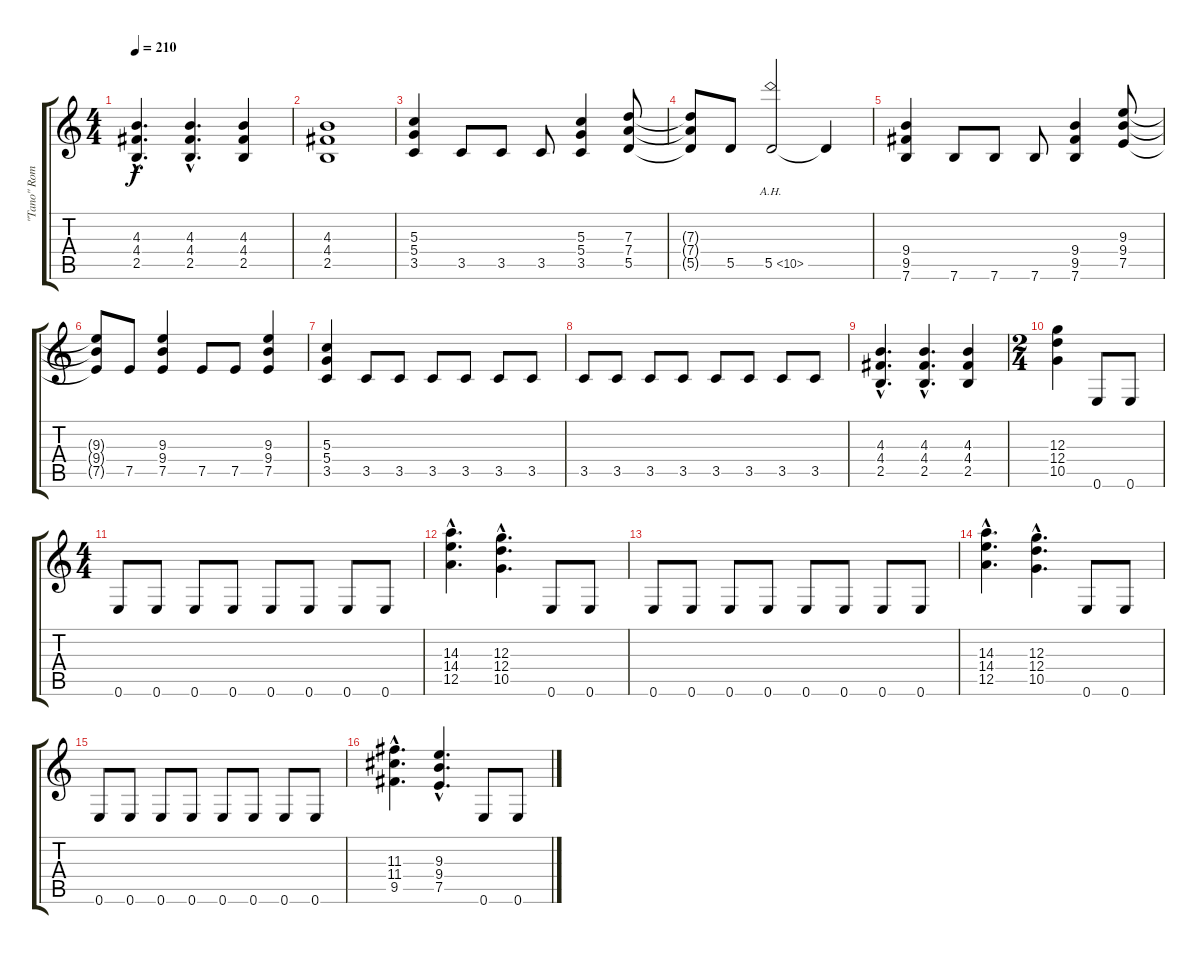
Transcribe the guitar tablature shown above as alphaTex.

\track ("\"Tano\" Romano" "\"Tano\" Rom") {instrument distortionguitar}
\staff {score tabs}
\tuning (E4 B3 G3 D3 A2 E2) {hide}
\ts (4 4)
\tempo 210
\clef g2
\ks c
(4.3{hac} 4.4{hac} 2.5{hac}).4{d dy f} (4.3{hac} 4.4{hac} 2.5{hac}).4{d} (4.3 4.4 2.5).4 |
(4.3 4.4 2.5).1 |
(5.3 5.4 3.5).4 3.5.8 3.5.8 3.5.8 (5.3 5.4 3.5).4 (7.3 7.4 5.5).8 |
(7.3{t} 7.4{t} 5.5{t}).8 5.5.8 5.5{ah 5}.2 5.5{t}.4 |
(9.4 9.5 7.6).4 7.6.8 7.6.8 7.6.8 (9.4 9.5 7.6).4 (9.3 9.4 7.5).8 |
(9.3{t} 9.4{t} 7.5{t}).8 7.5.8 (9.3 9.4 7.5).4 7.5.8 7.5.8 (9.3 9.4 7.5).4 |
(5.3 5.4 3.5).4 3.5.8 3.5.8 3.5.8 3.5.8 3.5.8 3.5.8 |
3.5.8 3.5.8 3.5.8 3.5.8 3.5.8 3.5.8 3.5.8 3.5.8 |
(4.3{hac} 4.4{hac} 2.5{hac}).4{d} (4.3{hac} 4.4{hac} 2.5{hac}).4{d} (4.3 4.4 2.5).4 |
\ts (2 4)
(12.3 12.4 10.5).4 0.6.8 0.6.8 |
\ts (4 4)
0.6.8 0.6.8 0.6.8 0.6.8 0.6.8 0.6.8 0.6.8 0.6.8 |
(14.3{hac} 14.4{hac} 12.5{hac}).4{d} (12.3{hac} 12.4{hac} 10.5{hac}).4{d} 0.6.8 0.6.8 |
0.6.8 0.6.8 0.6.8 0.6.8 0.6.8 0.6.8 0.6.8 0.6.8 |
(14.3{hac} 14.4{hac} 12.5{hac}).4{d} (12.3{hac} 12.4{hac} 10.5{hac}).4{d} 0.6.8 0.6.8 |
0.6.8 0.6.8 0.6.8 0.6.8 0.6.8 0.6.8 0.6.8 0.6.8 |
(11.3{hac} 11.4{hac} 9.5{hac}).4{d} (9.3{hac} 9.4{hac} 7.5{hac}).4{d} 0.6.8 0.6.8
